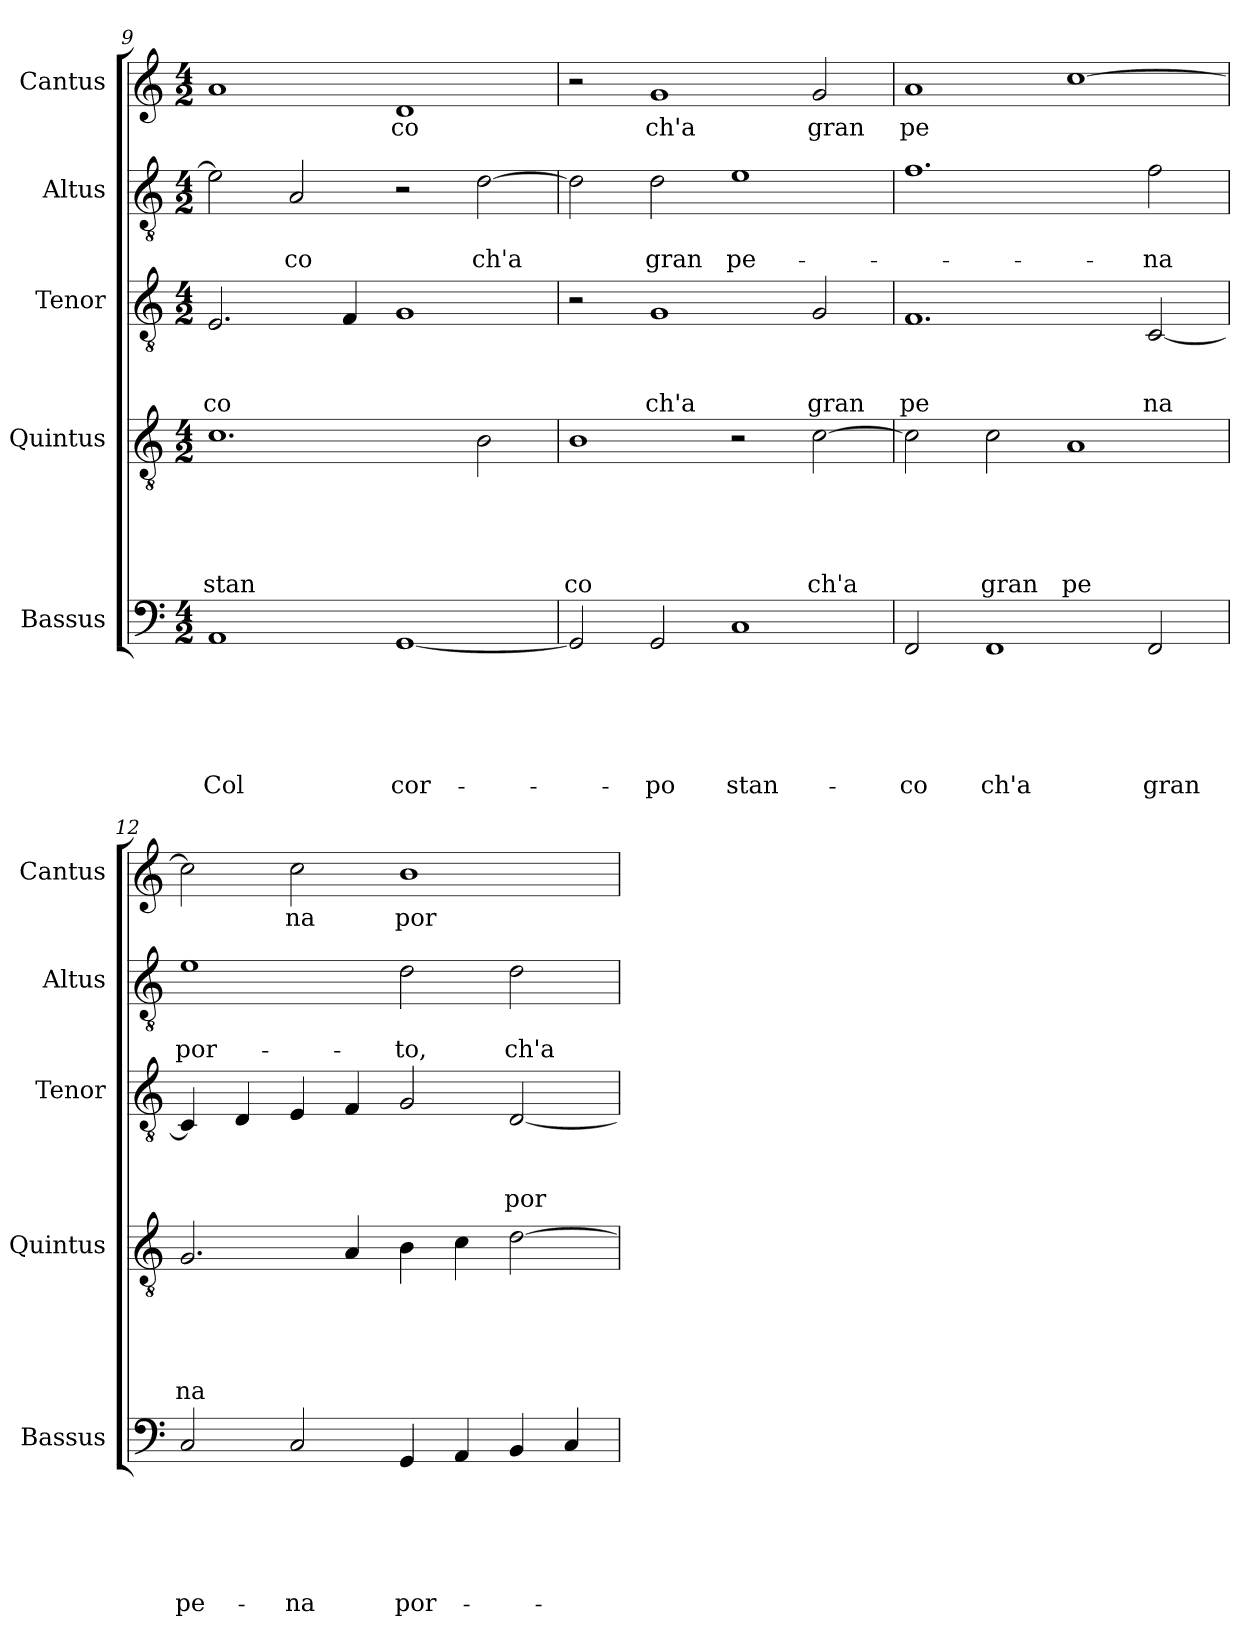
**kern	**text	**text	**text	**text	**text	**text	**kern	**text	**text	**text	**text	**text	**kern	**text	**text	**text	**kern	**text	**text	**kern	**text
*part5	*part5	*part5	*part5	*part5	*part5	*part5	*part4	*part4	*part4	*part4	*part4	*part4	*part3	*part3	*part3	*part3	*part2	*part2	*part2	*part1	*part1
*staff5	*staff5	*staff5	*staff5	*staff5	*staff5	*staff5	*staff4	*staff4	*staff4	*staff4	*staff4	*staff4	*staff3	*staff3	*staff3	*staff3	*staff2	*staff2	*staff2	*staff1	*staff1
*I"Bassus	*	*	*	*	*	*	*I"Quintus	*	*	*	*	*	*I"Tenor	*	*	*	*I"Altus	*	*	*I"Cantus	*
*I'Bassus	*	*	*	*	*	*	*I'Quintus	*	*	*	*	*	*I'Tenor	*	*	*	*I'Altus	*	*	*I'Cantus	*
*clefF4	*	*	*	*	*	*	*clefGv2	*	*	*	*	*	*clefGv2	*	*	*	*clefGv2	*	*	*clefG2	*
*k[]	*	*	*	*	*	*	*k[]	*	*	*	*	*	*k[]	*	*	*	*k[]	*	*	*k[]	*
*C:	*	*	*	*	*	*	*C:	*	*	*	*	*	*C:	*	*	*	*C:	*	*	*C:	*
*M4/2	*	*	*	*	*	*	*M4/2	*	*	*	*	*	*M4/2	*	*	*	*M4/2	*	*	*M4/2	*
=9	=9	=9	=9	=9	=9	=9	=9	=9	=9	=9	=9	=9	=9	=9	=9	=9	=9	=9	=9	=9	=9
!	!	!	!	!	!	!LO:LY:b	!	!	!	!	!	!LO:LY:b	!	!	!	!LO:LY:b	!	!	!	!	!
1AA	.	.	.	.	.	Col	1.c	.	.	.	.	stan	2.E/	.	.	co	2e\]	.	.	1a	.
!	!	!	!	!	!	!	!	!	!	!	!	!	!	!	!	!	!	!	!LO:LY:b	!	!
.	.	.	.	.	.	.	.	.	.	.	.	.	.	.	.	.	2A/	.	-co	.	.
.	.	.	.	.	.	.	.	.	.	.	.	.	4F/	.	.	.	.	.	.	.	.
!	!	!	!	!	!	!LO:LY:b	!	!	!	!	!	!	!	!	!	!	!	!	!	!	!LO:LY:b
[<1GG	.	.	.	.	.	cor-	.	.	.	.	.	.	1G	.	.	.	2r	.	.	1d	co
!	!	!	!	!	!	!	!	!	!	!	!	!	!	!	!	!	!	!	!LO:LY:b	!	!
.	.	.	.	.	.	.	2B\	.	.	.	.	.	.	.	.	.	[>2d\	.	ch'a	.	.
=10	=10	=10	=10	=10	=10	=10	=10	=10	=10	=10	=10	=10	=10	=10	=10	=10	=10	=10	=10	=10	=10
!	!	!	!	!	!	!	!	!	!	!	!	!LO:LY:b	!	!	!	!	!	!	!	!	!
2GG/]	.	.	.	.	.	.	1B	.	.	.	.	co	2r	.	.	.	2d\]	.	.	2r	.
!	!	!	!	!	!	!LO:LY:b	!	!	!	!	!	!	!	!	!	!LO:LY:b	!	!	!LO:LY:b	!	!LO:LY:b
2GG/	.	.	.	.	.	-po	.	.	.	.	.	.	1G	.	.	ch'a	2d\	.	gran	1g	ch'a
!	!	!	!	!	!	!LO:LY:b	!	!	!	!	!	!	!	!	!	!	!	!	!LO:LY:b	!	!
1C	.	.	.	.	.	stan-	2r	.	.	.	.	.	.	.	.	.	1e	.	pe-	.	.
!	!	!	!	!	!	!	!	!	!	!	!	!LO:LY:b	!	!	!	!LO:LY:b	!	!	!	!	!LO:LY:b
.	.	.	.	.	.	.	[>2c\	.	.	.	.	ch'a	2G/	.	.	gran	.	.	.	2g/	gran
=11	=11	=11	=11	=11	=11	=11	=11	=11	=11	=11	=11	=11	=11	=11	=11	=11	=11	=11	=11	=11	=11
!	!	!	!	!	!	!LO:LY:b	!	!	!	!	!	!	!	!	!	!LO:LY:b	!	!	!	!	!LO:LY:b
2FF/	.	.	.	.	.	-co	2c\]	.	.	.	.	.	1.F	.	.	pe	1.f	.	.	1a	pe
!	!	!	!	!	!	!LO:LY:b	!	!	!	!	!	!LO:LY:b	!	!	!	!	!	!	!	!	!
1FF	.	.	.	.	.	ch'a	2c\	.	.	.	.	gran	.	.	.	.	.	.	.	.	.
!	!	!	!	!	!	!	!	!	!	!	!	!LO:LY:b	!	!	!	!	!	!	!	!	!
.	.	.	.	.	.	.	1A	.	.	.	.	pe	.	.	.	.	.	.	.	[>1cc	.
!	!	!	!	!	!	!LO:LY:b	!	!	!	!	!	!	!	!	!	!LO:LY:b	!	!	!LO:LY:b	!	!
2FF/	.	.	.	.	.	gran	.	.	.	.	.	.	[<2C/	.	.	na	2f\	.	-na	.	.
=12	=12	=12	=12	=12	=12	=12	=12	=12	=12	=12	=12	=12	=12	=12	=12	=12	=12	=12	=12	=12	=12
!	!	!	!	!	!	!LO:LY:b	!	!	!	!	!	!LO:LY:b	!	!	!	!	!	!	!LO:LY:b	!	!
2C/	.	.	.	.	.	pe-	2.G/	.	.	.	.	na	4C/]	.	.	.	1e	.	por-	2cc\]	.
.	.	.	.	.	.	.	.	.	.	.	.	.	4D/	.	.	.	.	.	.	.	.
!	!	!	!	!	!	!LO:LY:b	!	!	!	!	!	!	!	!	!	!	!	!	!	!	!LO:LY:b
2C/	.	.	.	.	.	-na	.	.	.	.	.	.	4E/	.	.	.	.	.	.	2cc\	na
.	.	.	.	.	.	.	4A/	.	.	.	.	.	4F/	.	.	.	.	.	.	.	.
!	!	!	!	!	!	!LO:LY:b	!	!	!	!	!	!	!	!	!	!	!	!	!LO:LY:b	!	!LO:LY:b
4GG/	.	.	.	.	.	por-	4B\	.	.	.	.	.	2G/	.	.	.	2d\	.	-to,	1b	por
4AA/	.	.	.	.	.	.	4c\	.	.	.	.	.	.	.	.	.	.	.	.	.	.
!	!	!	!	!	!	!	!	!	!	!	!	!	!	!	!	!LO:LY:b	!	!	!LO:LY:b	!	!
4BB/	.	.	.	.	.	.	[>2d\	.	.	.	.	.	[<2D/	.	.	por	2d\	.	ch'a	.	.
4C/	.	.	.	.	.	.	.	.	.	.	.	.	.	.	.	.	.	.	.	.	.
=	=	=	=	=	=	=	=	=	=	=	=	=	=	=	=	=	=	=	=	=	=
*-	*-	*-	*-	*-	*-	*-	*-	*-	*-	*-	*-	*-	*-	*-	*-	*-	*-	*-	*-	*-	*-
